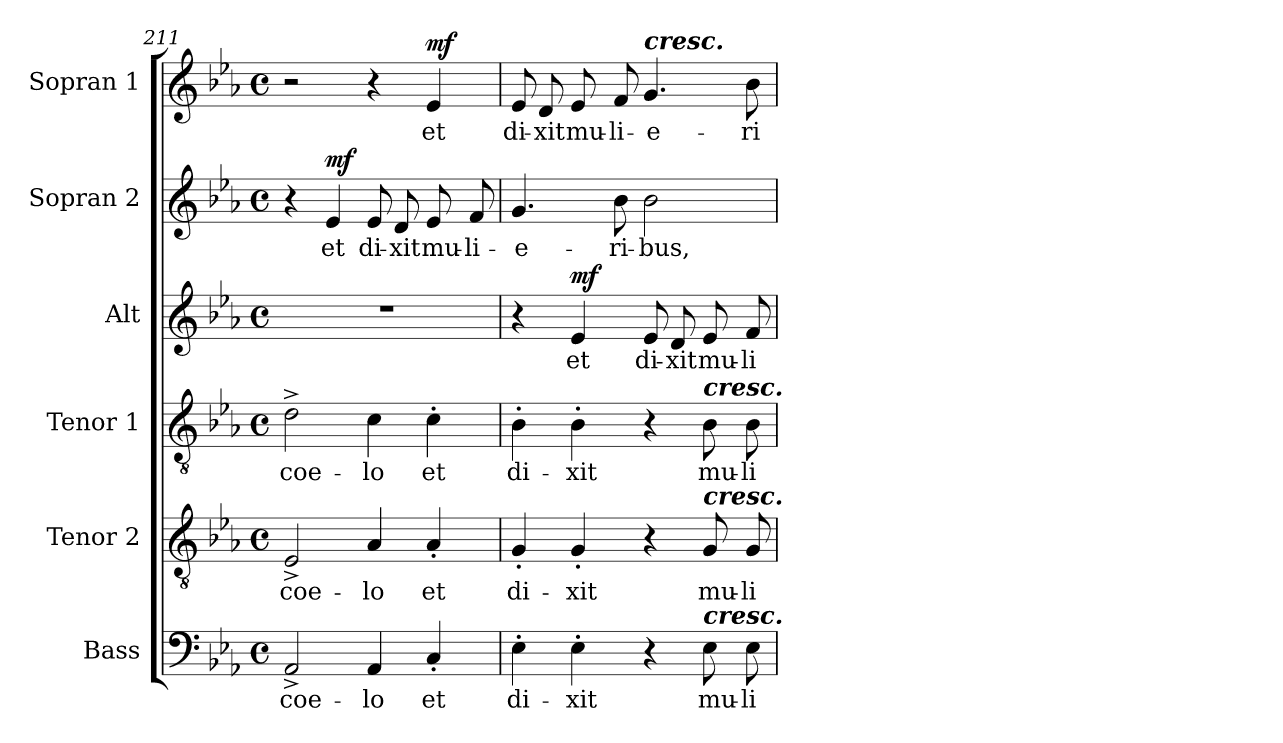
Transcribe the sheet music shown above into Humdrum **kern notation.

**kern	**text	**kern	**text	**kern	**text	**kern	**text	**dynam	**kern	**text	**dynam	**kern	**text	**dynam
*part6	*part6	*part5	*part5	*part4	*part4	*part3	*part3	*part3	*part2	*part2	*part2	*part1	*part1	*part1
*staff6	*staff6	*staff5	*staff5	*staff4	*staff4	*staff3	*staff3	*staff3	*staff2	*staff2	*staff2	*staff1	*staff1	*staff1
*I"Bass	*	*I"Tenor 2	*	*I"Tenor 1	*	*I"Alt	*	*	*I"Sopran 2	*	*	*I"Sopran 1	*	*
*I'B.	*	*I'T. 2	*	*I'T. 1	*	*I'A.	*	*	*I'S. 2	*	*	*I'S. 1	*	*
*clefF4	*	*clefGv2	*	*clefGv2	*	*clefG2	*	*	*clefG2	*	*	*clefG2	*	*
*k[b-e-a-]	*	*k[b-e-a-]	*	*k[b-e-a-]	*	*k[b-e-a-]	*	*	*k[b-e-a-]	*	*	*k[b-e-a-]	*	*
*E-:	*	*E-:	*	*E-:	*	*E-:	*	*	*E-:	*	*	*E-:	*	*
*M4/4	*	*M4/4	*	*M4/4	*	*M4/4	*	*	*M4/4	*	*	*M4/4	*	*
*met(c)	*	*met(c)	*	*met(c)	*	*met(c)	*	*	*met(c)	*	*	*met(c)	*	*
=211	=211	=211	=211	=211	=211	=211	=211	=211	=211	=211	=211	=211	=211	=211
!	!LO:LY:b	!	!LO:LY:b	!	!LO:LY:b	!	!	!	!	!	!	!	!	!
2AA-^</	coe-	2E-^</	coe-	2d^>\	coe-	1r	.	.	4r	.	.	2r	.	.
!	!	!	!	!	!	!	!	!	!	!LO:LY:b	!LO:DY:a	!	!	!
.	.	.	.	.	.	.	.	.	4e-/	et	mf	.	.	.
!	!LO:LY:b	!	!LO:LY:b	!	!LO:LY:b	!	!	!	!	!LO:LY:b	!	!	!	!
4AA-/	-lo	4A-/	-lo	4c\	-lo	.	.	.	8e-/	di-	.	4r	.	.
!	!	!	!	!	!	!	!	!	!	!LO:LY:b	!	!	!	!
.	.	.	.	.	.	.	.	.	8d/	-xit	.	.	.	.
!	!LO:LY:b	!	!LO:LY:b	!	!LO:LY:b	!	!	!	!	!LO:LY:b	!	!	!LO:LY:b	!LO:DY:a
4C'</	et	4A-'</	et	4c'>\	et	.	.	.	8e-/	mu-	.	4e-/	et	mf
!	!	!	!	!	!	!	!	!	!	!LO:LY:b	!	!	!	!
.	.	.	.	.	.	.	.	.	8f/	-li-	.	.	.	.
!!LO:PB:g=z
=212	=212	=212	=212	=212	=212	=212	=212	=212	=212	=212	=212	=212	=212	=212
!	!LO:LY:b	!	!LO:LY:b	!	!LO:LY:b	!	!	!	!	!LO:LY:b	!	!	!LO:LY:b	!
4E-'>\	di-	4G'</	di-	4B-'>\	di-	4r	.	.	4.g/	-e-	.	8e-/	di-	.
!	!	!	!	!	!	!	!	!	!	!	!	!	!LO:LY:b	!
.	.	.	.	.	.	.	.	.	.	.	.	8d/	-xit	.
!	!LO:LY:b	!	!LO:LY:b	!	!LO:LY:b	!	!LO:LY:b	!LO:DY:a	!	!	!	!	!LO:LY:b	!
4E-'>\	-xit	4G'</	-xit	4B-'>\	-xit	4e-/	et	mf	.	.	.	8e-/	mu-	.
!	!	!	!	!	!	!	!	!	!	!LO:LY:b	!	!	!LO:LY:b	!
.	.	.	.	.	.	.	.	.	8b-\	-ri-	.	8f/	-li-	.
!	!	!	!	!	!	!	!	!	!	!	!	!LO:TX:a:Bi:t=cresc.	!	!
!	!	!	!	!	!	!	!LO:LY:b	!	!	!LO:LY:b	!	!	!LO:LY:b	!
4r	.	4r	.	4r	.	8e-/	di-	.	2b-\	-bus,	.	4.g/	-e-	.
!	!	!	!	!	!	!	!LO:LY:b	!	!	!	!	!	!	!
.	.	.	.	.	.	8d/	-xit	.	.	.	.	.	.	.
!	!	!	!	!LO:TX:a:Bi:t=cresc.	!	!	!	!	!	!	!	!	!	!
!	!	!LO:TX:a:Bi:t=cresc.	!	!	!	!	!	!	!	!	!	!	!	!
!LO:TX:a:Bi:t=cresc.	!	!	!	!	!	!	!	!	!	!	!	!	!	!
!	!LO:LY:b	!	!LO:LY:b	!	!LO:LY:b	!	!LO:LY:b	!	!	!	!	!	!	!
8E-\	mu-	8G/	mu-	8B-\	mu-	8e-/	mu-	.	.	.	.	.	.	.
!	!LO:LY:b	!	!LO:LY:b	!	!LO:LY:b	!	!LO:LY:b	!	!	!	!	!	!LO:LY:b	!
8E-\	-li-	8G/	-li-	8B-\	-li-	8f/	-li-	.	.	.	.	8b-\	-ri-	.
=	=	=	=	=	=	=	=	=	=	=	=	=	=	=
*-	*-	*-	*-	*-	*-	*-	*-	*-	*-	*-	*-	*-	*-	*-
